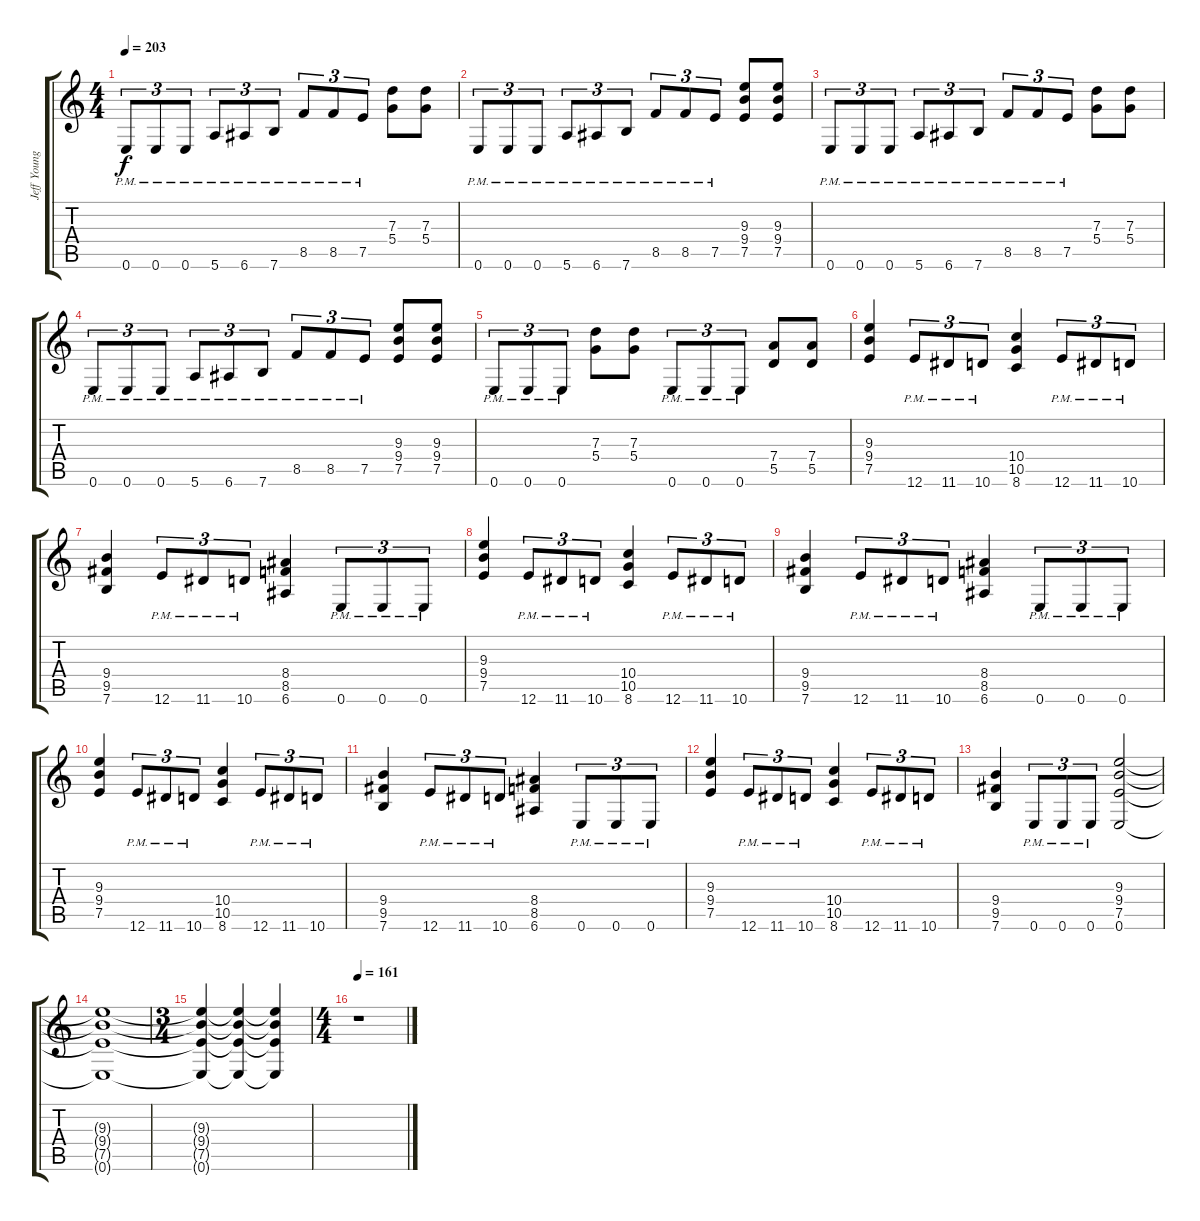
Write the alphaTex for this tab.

\track ("Jeff Young" "Jeff Young") {instrument distortionguitar}
\staff {score tabs}
\tuning (E4 B3 G3 D3 A2 E2) {hide}
\ts (4 4)
\tempo 203
\clef g2
\ks c
0.6{pm}.8{tu (3 2) dy f} 0.6{pm}.8{tu (3 2)} 0.6{pm}.8{tu (3 2)} 5.6{pm}.8{tu (3 2)} 6.6{pm}.8{tu (3 2)} 7.6{pm}.8{tu (3 2)} 8.5{pm}.8{tu (3 2)} 8.5{pm}.8{tu (3 2)} 7.5{pm}.8{tu (3 2)} (7.3 5.4).8 (7.3 5.4).8 |
0.6{pm}.8{tu (3 2)} 0.6{pm}.8{tu (3 2)} 0.6{pm}.8{tu (3 2)} 5.6{pm}.8{tu (3 2)} 6.6{pm}.8{tu (3 2)} 7.6{pm}.8{tu (3 2)} 8.5{pm}.8{tu (3 2)} 8.5{pm}.8{tu (3 2)} 7.5{pm}.8{tu (3 2)} (9.3 9.4 7.5).8 (9.3 9.4 7.5).8 |
0.6{pm}.8{tu (3 2)} 0.6{pm}.8{tu (3 2)} 0.6{pm}.8{tu (3 2)} 5.6{pm}.8{tu (3 2)} 6.6{pm}.8{tu (3 2)} 7.6{pm}.8{tu (3 2)} 8.5{pm}.8{tu (3 2)} 8.5{pm}.8{tu (3 2)} 7.5{pm}.8{tu (3 2)} (7.3 5.4).8 (7.3 5.4).8 |
0.6{pm}.8{tu (3 2)} 0.6{pm}.8{tu (3 2)} 0.6{pm}.8{tu (3 2)} 5.6{pm}.8{tu (3 2)} 6.6{pm}.8{tu (3 2)} 7.6{pm}.8{tu (3 2)} 8.5{pm}.8{tu (3 2)} 8.5{pm}.8{tu (3 2)} 7.5{pm}.8{tu (3 2)} (9.3 9.4 7.5).8 (9.3 9.4 7.5).8 |
0.6{pm}.8{tu (3 2)} 0.6{pm}.8{tu (3 2)} 0.6{pm}.8{tu (3 2)} (7.3 5.4).8 (7.3 5.4).8 0.6{pm}.8{tu (3 2)} 0.6{pm}.8{tu (3 2)} 0.6{pm}.8{tu (3 2)} (7.4 5.5).8 (7.4 5.5).8 |
(9.3 9.4 7.5).4 12.6{pm}.8{tu (3 2)} 11.6{pm}.8{tu (3 2)} 10.6{pm}.8{tu (3 2)} (10.4 10.5 8.6).4 12.6{pm}.8{tu (3 2)} 11.6{pm}.8{tu (3 2)} 10.6{pm}.8{tu (3 2)} |
(9.4 9.5 7.6).4 12.6{pm}.8{tu (3 2)} 11.6{pm}.8{tu (3 2)} 10.6{pm}.8{tu (3 2)} (8.4 8.5 6.6).4 0.6{pm}.8{tu (3 2)} 0.6{pm}.8{tu (3 2)} 0.6{pm}.8{tu (3 2)} |
(9.3 9.4 7.5).4 12.6{pm}.8{tu (3 2)} 11.6{pm}.8{tu (3 2)} 10.6{pm}.8{tu (3 2)} (10.4 10.5 8.6).4 12.6{pm}.8{tu (3 2)} 11.6{pm}.8{tu (3 2)} 10.6{pm}.8{tu (3 2)} |
(9.4 9.5 7.6).4 12.6{pm}.8{tu (3 2)} 11.6{pm}.8{tu (3 2)} 10.6{pm}.8{tu (3 2)} (8.4 8.5 6.6).4 0.6{pm}.8{tu (3 2)} 0.6{pm}.8{tu (3 2)} 0.6{pm}.8{tu (3 2)} |
(9.3 9.4 7.5).4 12.6{pm}.8{tu (3 2)} 11.6{pm}.8{tu (3 2)} 10.6{pm}.8{tu (3 2)} (10.4 10.5 8.6).4 12.6{pm}.8{tu (3 2)} 11.6{pm}.8{tu (3 2)} 10.6{pm}.8{tu (3 2)} |
(9.4 9.5 7.6).4 12.6{pm}.8{tu (3 2)} 11.6{pm}.8{tu (3 2)} 10.6{pm}.8{tu (3 2)} (8.4 8.5 6.6).4 0.6{pm}.8{tu (3 2)} 0.6{pm}.8{tu (3 2)} 0.6{pm}.8{tu (3 2)} |
(9.3 9.4 7.5).4 12.6{pm}.8{tu (3 2)} 11.6{pm}.8{tu (3 2)} 10.6{pm}.8{tu (3 2)} (10.4 10.5 8.6).4 12.6{pm}.8{tu (3 2)} 11.6{pm}.8{tu (3 2)} 10.6{pm}.8{tu (3 2)} |
(9.4 9.5 7.6).4 0.6{pm}.8{tu (3 2)} 0.6{pm}.8{tu (3 2)} 0.6{pm}.8{tu (3 2)} (9.3 9.4 7.5 0.6).2 |
(9.3{t} 9.4{t} 7.5{t} 0.6{t}).1 |
\ts (3 4)
(9.3{t} 9.4{t} 7.5{t} 0.6{t}).4 (9.3{t} 9.4{t} 7.5{t} 0.6{t}).4 (9.3{t} 9.4{t} 7.5{t} 0.6{t}).4 |
\ts (4 4)
\tempo 161
r.1
